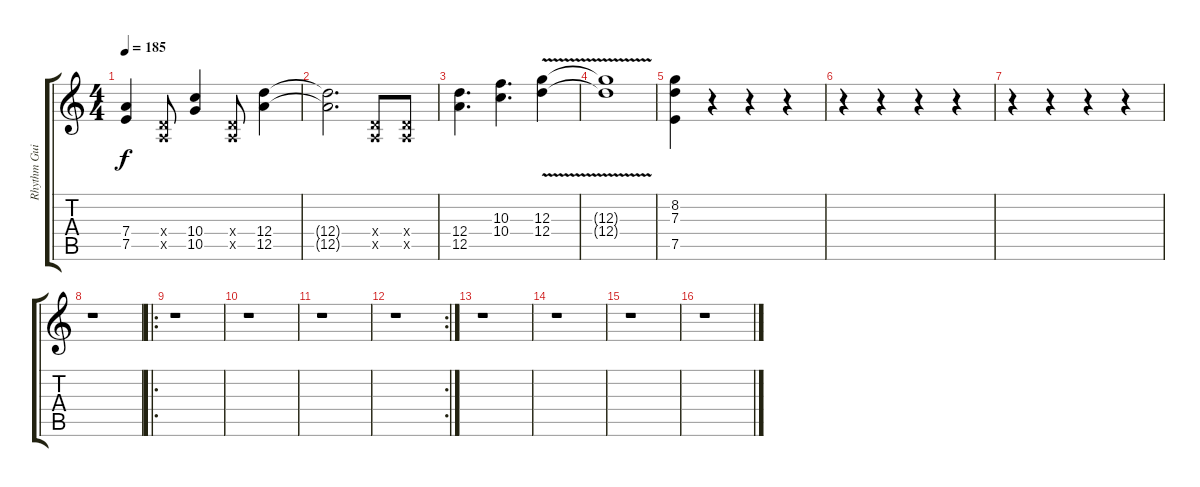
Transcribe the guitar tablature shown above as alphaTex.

\track ("Rhythm Guitar 1" "Rhythm Gui") {instrument overdrivenguitar}
\staff {score tabs}
\tuning (E4 B3 G3 D3 A2 E2) {hide}
\ts (4 4)
\tempo 185
\clef g2
\ks c
(7.4 7.5).4{dy f} (0.4{x} 0.5{x}).8 (10.4 10.5).4 (0.4{x} 0.5{x}).8 (12.4 12.5).4 |
(12.4{t} 12.5{t}).2{d} (0.4{x} 0.5{x}).8 (0.4{x} 0.5{x}).8 |
(12.4 12.5).4{d} (10.3 10.4).4{d} (12.3{v} 12.4).4 |
(12.3{t} 12.4{t}).1 |
(8.2 7.3 7.5).4 r.4 r.4 r.4 |
r.4 r.4 r.4 r.4 |
r.4 r.4 r.4 r.4 |
r.1 |
\ro
r.1 |
r.1 |
r.1 |
\rc 2
r.1 |
r.1 |
r.1 |
r.1 |
r.1
